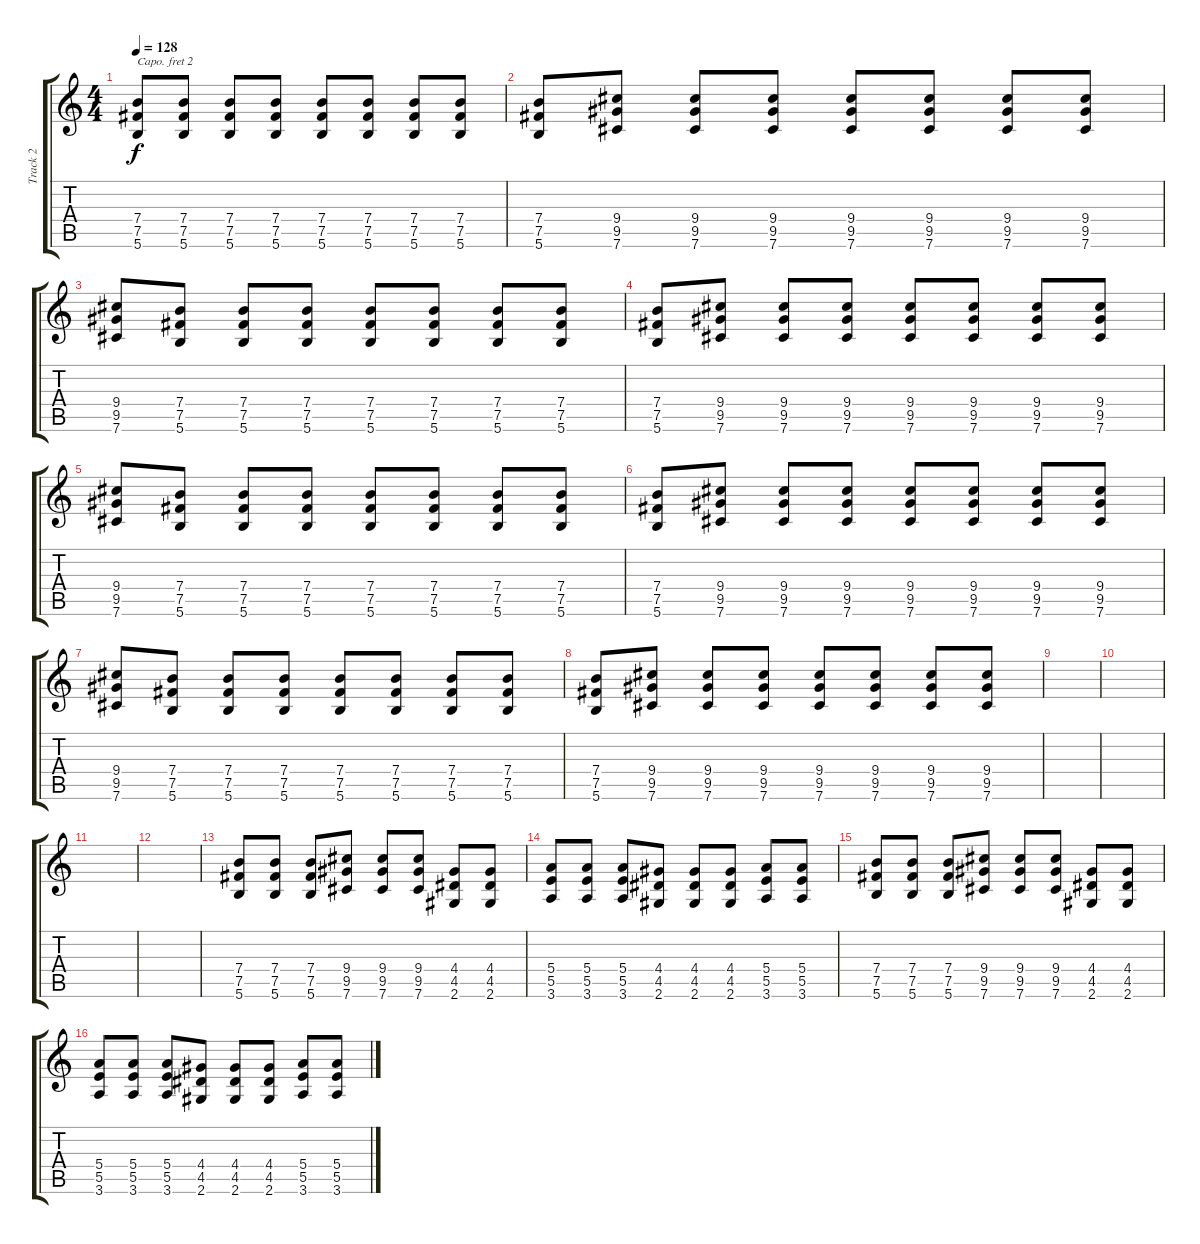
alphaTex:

\track ("Track 2" "Track 2") {instrument overdrivenguitar}
\staff {score tabs}
\capo 2
\tuning (E4 B3 G3 D3 A2 E2) {hide}
\ts (4 4)
\tempo 128
\clef g2
\ks c
(7.4 7.5 5.6).8{dy f} (7.4 7.5 5.6).8 (7.4 7.5 5.6).8 (7.4 7.5 5.6).8 (7.4 7.5 5.6).8 (7.4 7.5 5.6).8 (7.4 7.5 5.6).8 (7.4 7.5 5.6).8 |
(7.4 7.5 5.6).8 (9.4 9.5 7.6).8 (9.4 9.5 7.6).8 (9.4 9.5 7.6).8 (9.4 9.5 7.6).8 (9.4 9.5 7.6).8 (9.4 9.5 7.6).8 (9.4 9.5 7.6).8 |
(9.4 9.5 7.6).8 (7.4 7.5 5.6).8 (7.4 7.5 5.6).8 (7.4 7.5 5.6).8 (7.4 7.5 5.6).8 (7.4 7.5 5.6).8 (7.4 7.5 5.6).8 (7.4 7.5 5.6).8 |
(7.4 7.5 5.6).8 (9.4 9.5 7.6).8 (9.4 9.5 7.6).8 (9.4 9.5 7.6).8 (9.4 9.5 7.6).8 (9.4 9.5 7.6).8 (9.4 9.5 7.6).8 (9.4 9.5 7.6).8 |
(9.4 9.5 7.6).8 (7.4 7.5 5.6).8 (7.4 7.5 5.6).8 (7.4 7.5 5.6).8 (7.4 7.5 5.6).8 (7.4 7.5 5.6).8 (7.4 7.5 5.6).8 (7.4 7.5 5.6).8 |
(7.4 7.5 5.6).8 (9.4 9.5 7.6).8 (9.4 9.5 7.6).8 (9.4 9.5 7.6).8 (9.4 9.5 7.6).8 (9.4 9.5 7.6).8 (9.4 9.5 7.6).8 (9.4 9.5 7.6).8 |
(9.4 9.5 7.6).8 (7.4 7.5 5.6).8 (7.4 7.5 5.6).8 (7.4 7.5 5.6).8 (7.4 7.5 5.6).8 (7.4 7.5 5.6).8 (7.4 7.5 5.6).8 (7.4 7.5 5.6).8 |
(7.4 7.5 5.6).8 (9.4 9.5 7.6).8 (9.4 9.5 7.6).8 (9.4 9.5 7.6).8 (9.4 9.5 7.6).8 (9.4 9.5 7.6).8 (9.4 9.5 7.6).8 (9.4 9.5 7.6).8 |
|
|
|
|
(7.4 7.5 5.6).8 (7.4 7.5 5.6).8 (7.4 7.5 5.6).8 (9.4 9.5 7.6).8 (9.4 9.5 7.6).8 (9.4 9.5 7.6).8 (4.4 4.5 2.6).8 (4.4 4.5 2.6).8 |
(5.4 5.5 3.6).8 (5.4 5.5 3.6).8 (5.4 5.5 3.6).8 (4.4 4.5 2.6).8 (4.4 4.5 2.6).8 (4.4 4.5 2.6).8 (5.4 5.5 3.6).8 (5.4 5.5 3.6).8 |
(7.4 7.5 5.6).8 (7.4 7.5 5.6).8 (7.4 7.5 5.6).8 (9.4 9.5 7.6).8 (9.4 9.5 7.6).8 (9.4 9.5 7.6).8 (4.4 4.5 2.6).8 (4.4 4.5 2.6).8 |
(5.4 5.5 3.6).8 (5.4 5.5 3.6).8 (5.4 5.5 3.6).8 (4.4 4.5 2.6).8 (4.4 4.5 2.6).8 (4.4 4.5 2.6).8 (5.4 5.5 3.6).8 (5.4 5.5 3.6).8
